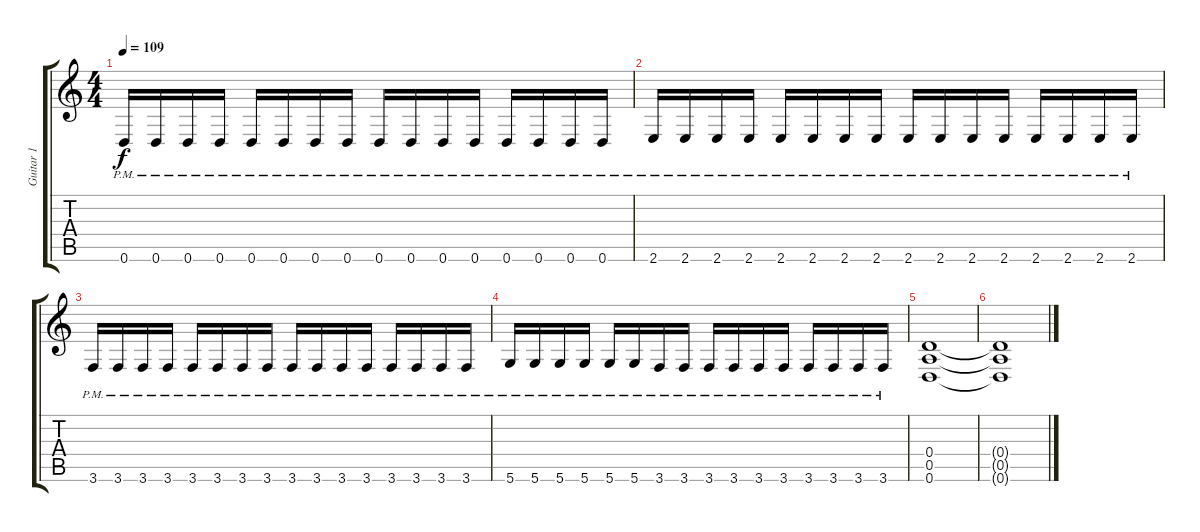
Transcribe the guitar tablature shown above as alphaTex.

\track ("Guitar 1" "Guitar 1") {instrument distortionguitar}
\staff {score tabs}
\tuning (E4 B3 G3 D3 A2 D2) {hide}
\ts (4 4)
\tempo 109
\clef g2
\ks c
0.6{pm}.16{dy f} 0.6{pm}.16 0.6{pm}.16 0.6{pm}.16 0.6{pm}.16 0.6{pm}.16 0.6{pm}.16 0.6{pm}.16 0.6{pm}.16 0.6{pm}.16 0.6{pm}.16 0.6{pm}.16 0.6{pm}.16 0.6{pm}.16 0.6{pm}.16 0.6{pm}.16 |
2.6{pm}.16 2.6{pm}.16 2.6{pm}.16 2.6{pm}.16 2.6{pm}.16 2.6{pm}.16 2.6{pm}.16 2.6{pm}.16 2.6{pm}.16 2.6{pm}.16 2.6{pm}.16 2.6{pm}.16 2.6{pm}.16 2.6{pm}.16 2.6{pm}.16 2.6{pm}.16 |
3.6{pm}.16 3.6{pm}.16 3.6{pm}.16 3.6{pm}.16 3.6{pm}.16 3.6{pm}.16 3.6{pm}.16 3.6{pm}.16 3.6{pm}.16 3.6{pm}.16 3.6{pm}.16 3.6{pm}.16 3.6{pm}.16 3.6{pm}.16 3.6{pm}.16 3.6{pm}.16 |
5.6{pm}.16 5.6{pm}.16 5.6{pm}.16 5.6{pm}.16 5.6{pm}.16 5.6{pm}.16 3.6{pm}.16 3.6{pm}.16 3.6{pm}.16 3.6{pm}.16 3.6{pm}.16 3.6{pm}.16 3.6{pm}.16 3.6{pm}.16 3.6{pm}.16 3.6{pm}.16 |
(0.4 0.5 0.6).1 |
(0.4{t} 0.5{t} 0.6{t}).1
